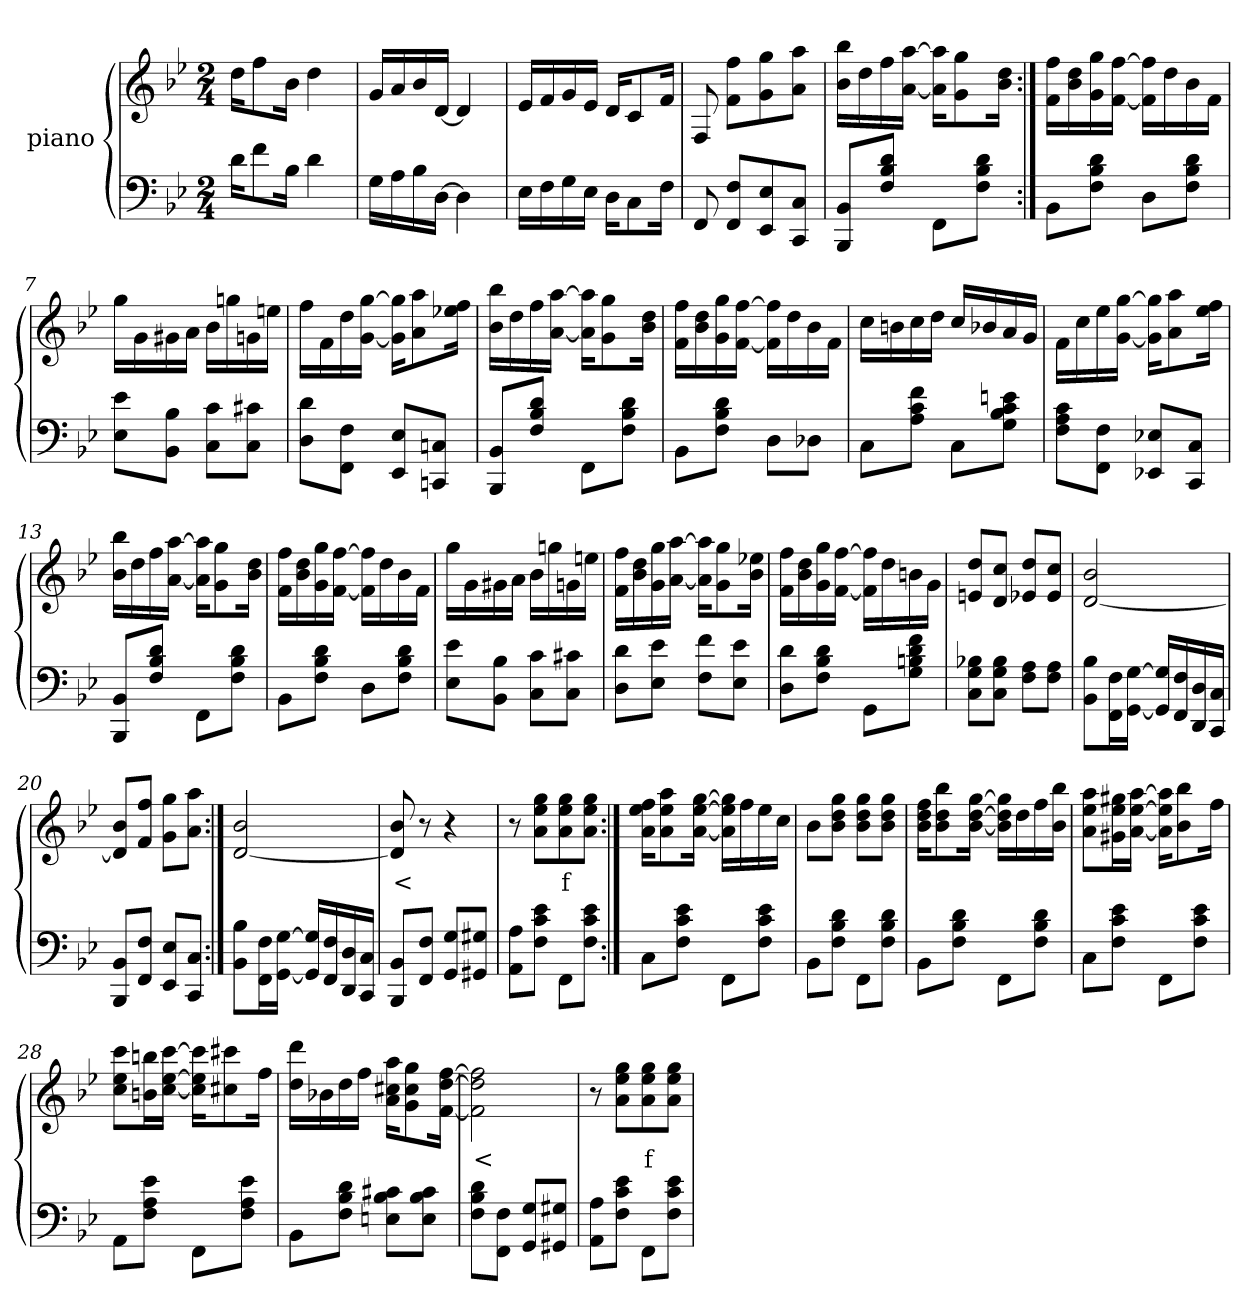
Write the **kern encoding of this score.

**kern	**kern	**text
*part2	*part1	*part1
*staff2	*staff1	*staff1
*I"piano	*I"piano	*
*clefF4	*clefG2	*
*k[b-e-]	*k[b-e-]	*
*M2/4	*M2/4	*
=1	=1	=1
16dKL	16ddKL	.
8f	8ff	.
16B-Jk	16b-Jk	.
4d	4dd	.
=2	=2	=2
16GLL	16gLL	.
16A	16a	.
16B-	16b-	.
[16DJJ	[16dJJ	.
4D]	4d]	.
=3	=3	=3
16E-LL	16e-LL	.
16F	16f	.
16G	16g	.
16E-JJ	16e-JJ	.
16DKL	16dKL	.
8C	8c	.
16FJk	16fJk	.
=4	=4	=4
8FF	8F	.
8F 8FFL	8ff 8fL	.
8E- 8EE-	8gg 8g	.
8C 8CCJ	8aa 8aJ	.
=5	=5	=5
8BB- 8BBB-L	16bb- 16b-LL	.
.	16dd	.
8d 8B- 8FJ	16ff	.
.	[16aa [16aJJ	.
8FFL	16aa] 16a]KL	.
.	8gg 8g	.
8d 8B- 8FJ	.	.
.	16dd 16b-Jk	.
=6:|!	=6:|!	=6:|!
8BB-L	16ff 16fLL	.
.	16dd 16b-	.
8d 8B- 8FJ	16gg 16g	.
.	[16ff [16fJJ	.
8DL	16ff] 16f]LL	.
.	16dd	.
8d 8B- 8FJ	16b-	.
.	16fJJ	.
=7	=7	=7
8e- 8E-L	16ggLL	.
.	16g	.
8B- 8BB-J	16g#X	.
.	16aJJ	.
8c 8CL	16b-LL	.
.	16ggn	.
8c#X 8CJ	16gn	.
.	16eenJJ	.
=8	=8	=8
8d 8DL	16ffLL	.
.	16f	.
8F 8FFJ	16dd	.
.	[16gg [16gJJ	.
8E- 8EE-L	16gg] 16g]KL	.
.	8aa 8a	.
8Cn 8CCnJ	.	.
.	16ff 16ee-XJk	.
=9	=9	=9
8BB- 8BBB-L	16bb- 16b-LL	.
.	16dd	.
8d 8B- 8FJ	16ff	.
.	[16aa [16aJJ	.
8FFL	16aa] 16a]KL	.
.	8gg 8g	.
8d 8B- 8FJ	.	.
.	16dd 16b-Jk	.
=10	=10	=10
8BB-L	16ff 16fLL	.
.	16dd 16b-	.
8d 8B- 8FJ	16gg 16g	.
.	[16ff [16fJJ	.
8DL	16ff] 16f]LL	.
.	16dd	.
8D-XJ	16b-	.
.	16fJJ	.
=11	=11	=11
8CL	16ccLL	.
.	16bn	.
8f 8c 8AJ	16cc	.
.	16ddJJ	.
8CL	16ccLL	.
.	16b-X	.
8en 8c 8B- 8GJ	16a	.
.	16gJJ	.
=12	=12	=12
8c 8A 8FL	16fLL	.
.	16cc	.
8F 8FFJ	16ee-	.
.	[16gg [16gJJ	.
8E-X 8EE-XL	16gg] 16g]KL	.
.	8aa 8a	.
8C 8CCJ	.	.
.	16ff 16ee-Jk	.
=13	=13	=13
8BB- 8BBB-L	16bb- 16b-LL	.
.	16dd	.
8d 8B- 8FJ	16ff	.
.	[16aa [16aJJ	.
8FFL	16aa] 16a]KL	.
.	8gg 8g	.
8d 8B- 8FJ	.	.
.	16dd 16b-Jk	.
=14	=14	=14
8BB-L	16ff 16fLL	.
.	16dd 16b-	.
8d 8B- 8FJ	16gg 16g	.
.	[16ff [16fJJ	.
8DL	16ff] 16f]LL	.
.	16dd	.
8d 8B- 8FJ	16b-	.
.	16fJJ	.
=15	=15	=15
8e- 8E-L	16ggLL	.
.	16g	.
8B- 8BB-J	16g#X	.
.	16aJJ	.
8c 8CL	16b-LL	.
.	16ggn	.
8c#X 8CJ	16gn	.
.	16eenJJ	.
=16	=16	=16
8d 8DL	16ff 16fLL	.
.	16dd 16b-	.
8e- 8E-J	16gg 16g	.
.	[16aa [16aJJ	.
8f 8FL	16aa] 16a]KL	.
.	8gg 8g	.
8e- 8E-J	.	.
.	16ee-X 16b-Jk	.
=17	=17	=17
8d 8DL	16ff 16fLL	.
.	16dd 16b-	.
8d 8B- 8FJ	16gg 16g	.
.	[16ff [16fJJ	.
8GGL	16ff] 16f]LL	.
.	16dd	.
8f 8d 8Bn 8GJ	16bn	.
.	16gJJ	.
=18	=18	=18
8B-X 8G 8CL	8dd 8enL	.
8B- 8G 8CJ	8cc 8dJ	.
8A 8FL	8dd 8e-XL	.
8A 8FJ	8cc 8e-J	.
=19	=19	=19
8B- 8BB-L	2b- [2d	.
16F 16FFL	.	.
[16G [16GGJJ	.	.
16G] 16GG]LL	.	.
16F 16FF	.	.
16D 16DD	.	.
16C 16CCJJ	.	.
=20	=20	=20
8BB- 8BBB-L	8b- 8d]L	.
8F 8FFJ	8ff 8fJ	.
8E- 8EE-L	8gg 8gL	.
8C 8CCJ	8aa 8aJ	.
=21:|!	=21:|!	=21:|!
8B- 8BB-L	2b- [2d	.
16F 16FFL	.	.
[16G [16GGJJ	.	.
16G] 16GG]LL	.	.
16F 16FF	.	.
16D 16DD	.	.
16C 16CCJJ	.	.
=22	=22	=22
8BB- 8BBB-L	8b- 8d]	<
8F 8FFJ	8r	.
8G 8GGL	4r	.
8G#X 8GG#XJ	.	.
=23	=23	=23
8A 8AAL	8r	.
8e- 8c 8FJ	8gg 8ee- 8aL	.
8FFL	8gg 8ee- 8a	f
8e- 8c 8FJ	8gg 8ee- 8aJ	.
=24:|!	=24:|!	=24:|!
8CL	16ff 16ee- 16aKL	.
.	8aa 8ee- 8a	.
8e- 8c 8FJ	.	.
.	[16gg [16ee- [16aJk	.
8FFL	16gg] 16ee-] 16a]LL	.
.	16ff	.
8e- 8c 8FJ	16ee-	.
.	16ccJJ	.
=25	=25	=25
8BB-L	8b-L	.
8d 8B- 8FJ	8gg 8dd 8b-J	.
8FFL	8gg 8dd 8b-L	.
8d 8B- 8FJ	8gg 8dd 8b-J	.
=26	=26	=26
8BB-L	16ff 16dd 16b-KL	.
.	8bb- 8dd 8b-	.
8d 8B- 8FJ	.	.
.	[16gg [16dd [16b-Jk	.
8FFL	16gg] 16dd] 16b-]LL	.
.	16dd	.
8d 8B- 8FJ	16ff	.
.	16bb- 16b-JJ	.
=27	=27	=27
8CL	8aa 8ee- 8aL	.
8e- 8c 8FJ	16gg#X 16ee- 16g#XL	.
.	[16aa [16ee- [16aJJ	.
8FFL	16aa] 16ee-] 16a]KL	.
.	8bb- 8b-	.
8e- 8c 8FJ	.	.
.	16ffJk	.
=28	=28	=28
8AAL	8ccc 8ee- 8ccL	.
8e- 8A 8FJ	16bbn 16bnL	.
.	[16ccc [16ee- [16ccJJ	.
8FFL	16ccc] 16ee-] 16cc]KL	.
.	8ccc#X 8cc#X	.
8e- 8A 8FJ	.	.
.	16ffJk	.
=29	=29	=29
8BB-L	16ddd 16ddLL	.
.	16b-X	.
8d 8B- 8FJ	16dd	.
.	16ffJJ	.
8c#X 8B- 8EnL	16aa 16cc#X 16aKL	.
.	8gg 8cc# 8g	.
8c# 8B- 8EJ	.	.
.	[16ff [16dd [16fJk	.
=30	=30	=30
8d 8B- 8FL	2ff] 2dd] 2f]	<
8F 8FFJ	.	.
8G 8GGL	.	.
8G#X 8GG#XJ	.	.
=31	=31	=31
8A 8AAL	8r	.
8e- 8c 8FJ	8gg 8ee- 8aL	.
8FFL	8gg 8ee- 8a	f
8e- 8c 8FJ	8gg 8ee- 8aJ	.
=	=	=
*-	*-	*-
